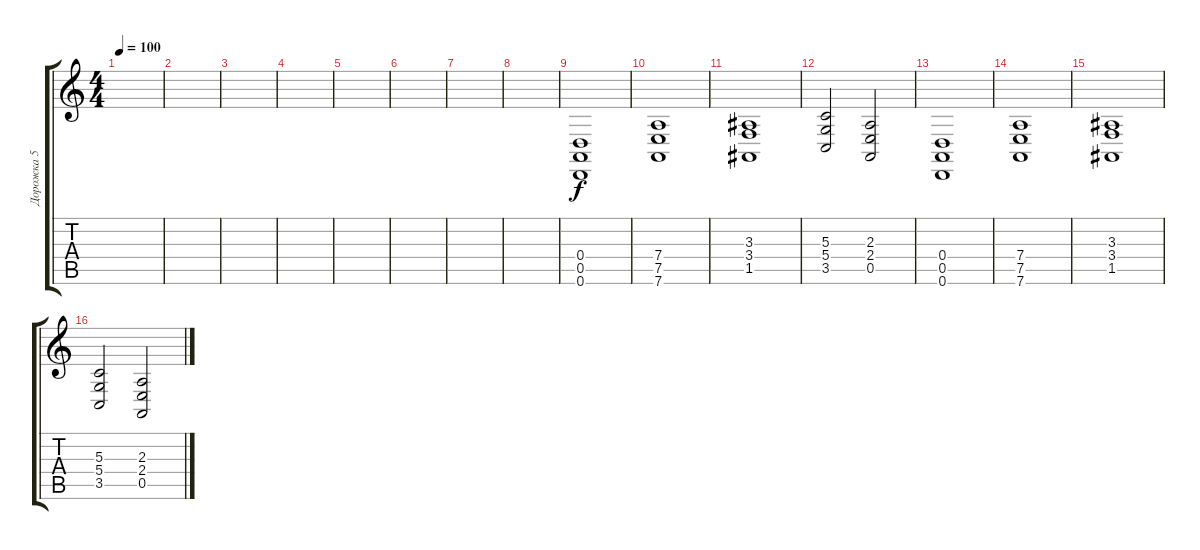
\track ("Дорожка 5" "Дорожка 5") {instrument tremolostrings}
\staff {score tabs}
\tuning (E4 B3 G3 D3 A2 D2) {hide}
\ts (4 4)
\tempo 100
\clef g2
\ks c
|
|
|
|
|
|
|
|
(0.4 0.5 0.6).1 |
(7.4 7.5 7.6).1 |
(3.3 3.4 1.5).1 |
(5.3 5.4 3.5).2 (2.3 2.4 0.5).2 |
(0.4 0.5 0.6).1 |
(7.4 7.5 7.6).1 |
(3.3 3.4 1.5).1 |
(5.3 5.4 3.5).2 (2.3 2.4 0.5).2
